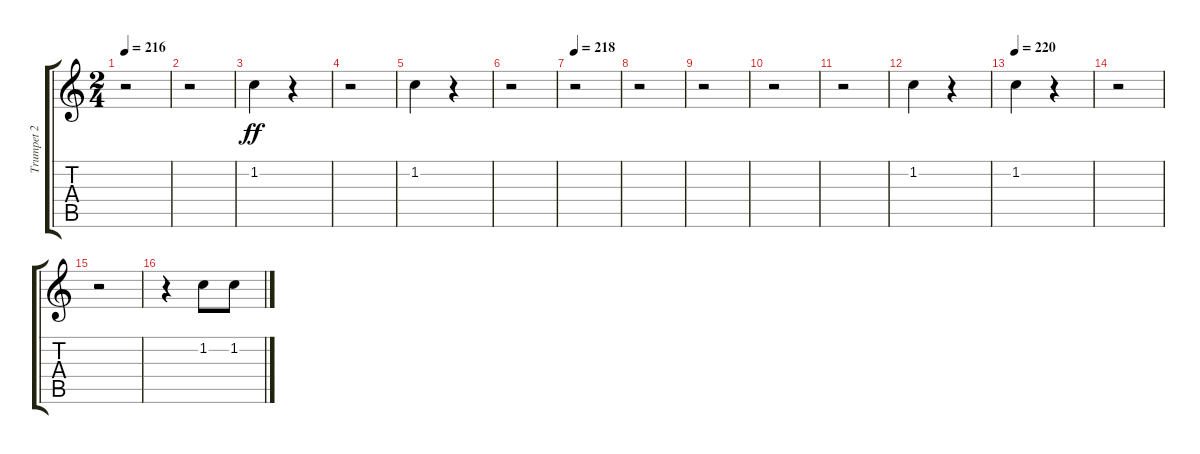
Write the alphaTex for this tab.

\track ("Trumpet 2" "Trumpet 2") {instrument acousticguitarnylon}
\staff {score tabs}
\tuning (E4 B3 G3 D3 A2 E2) {hide}
\ts (2 4)
\tempo 216
\clef g2
\ks c
r.2{dy ff} |
r.2 |
1.2.4 r.4 |
r.2 |
1.2.4 r.4 |
r.2 |
\tempo 218
r.2 |
r.2 |
r.2 |
r.2 |
r.2 |
1.2.4 r.4 |
\tempo 220
1.2.4 r.4 |
r.2 |
r.2 |
r.4 1.2.8 1.2.8
